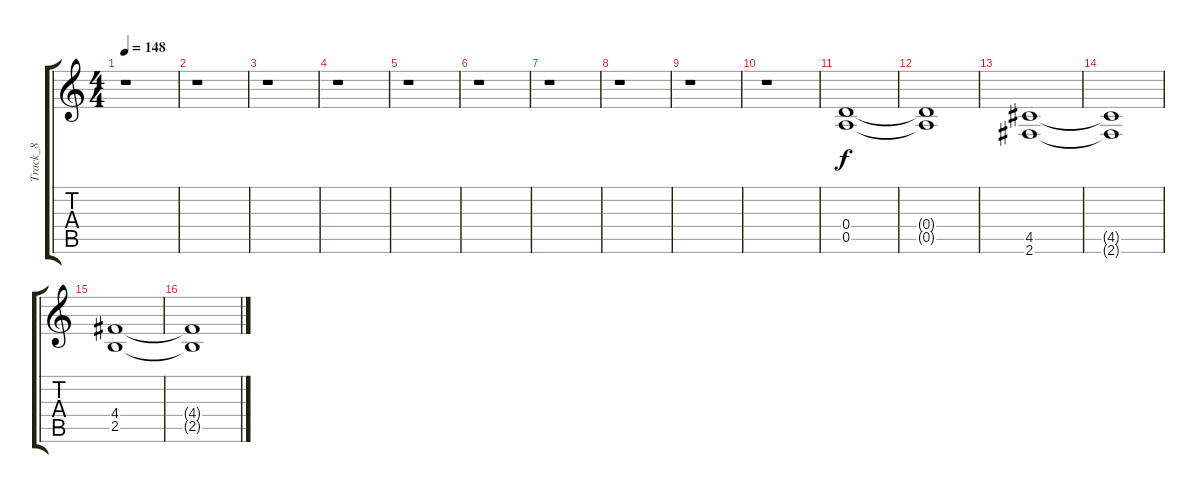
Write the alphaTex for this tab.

\track ("Track_8" "Track_8") {instrument distortionguitar}
\staff {score tabs}
\tuning (E4 B3 G3 D3 A2 E2) {hide}
\ts (4 4)
\tempo 148
\clef g2
\ks c
r.1{dy f} |
r.1 |
r.1 |
r.1 |
r.1 |
r.1 |
r.1 |
r.1 |
r.1 |
r.1 |
(0.4 0.5).1 |
(0.4{t} 0.5{t}).1 |
(4.5 2.6).1 |
(4.5{t} 2.6{t}).1 |
(4.4 2.5).1 |
(4.4{t} 2.5{t}).1
